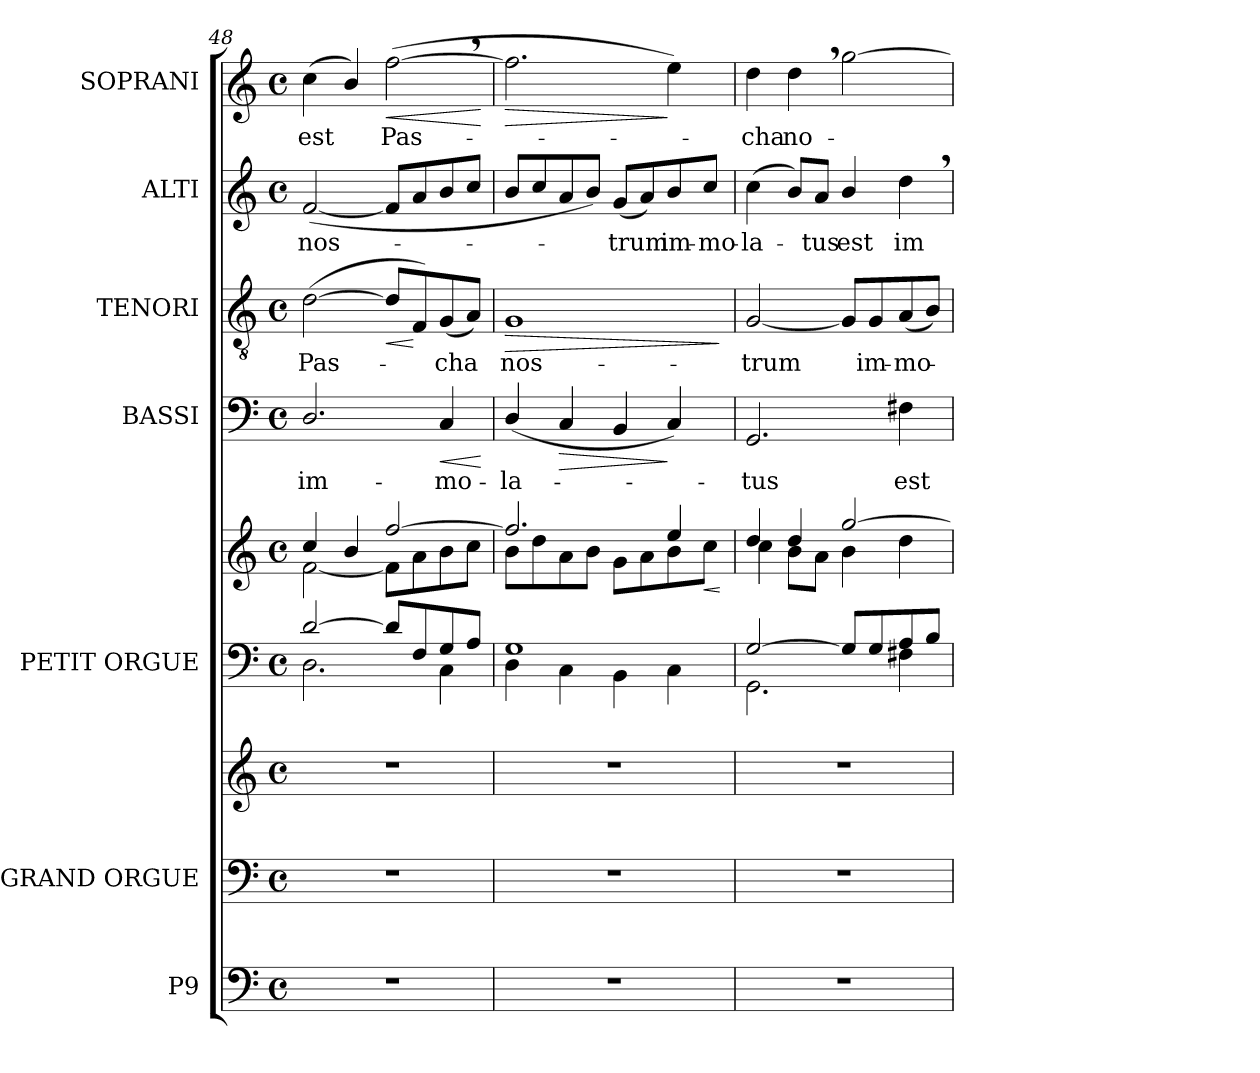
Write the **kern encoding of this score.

**kern	**kern	**kern	**kern	**kern	**dynam	**kern	**text	**dynam	**kern	**text	**dynam	**kern	**text	**kern	**text	**dynam
*part7	*part6	*part6	*part5	*part5	*part5	*part4	*part4	*part4	*part3	*part3	*part3	*part2	*part2	*part1	*part1	*part1
*staff9	*staff8	*staff7	*staff6	*staff5	*staff5/6	*staff4	*staff4	*staff4	*staff3	*staff3	*staff3	*staff2	*staff2	*staff1	*staff1	*staff1
*I"P9	*I"GRAND ORGUE	*	*I"PETIT ORGUE	*	*	*I"BASSI	*	*	*I"TENORI	*	*	*I"ALTI	*	*I"SOPRANI	*	*
*	*I'Org.	*	*I'Org.	*	*	*I'B.	*	*	*I'T.	*	*	*I'A.	*	*I'S.	*	*
*clefF4	*clefF4	*clefG2	*clefF4	*clefG2	*	*clefF4	*	*	*clefGv2	*	*	*clefG2	*	*clefG2	*	*
*	*	*	*	*	*	*	*	*	*ITrd7c12	*	*	*	*	*	*	*
*k[]	*k[]	*k[]	*k[]	*k[]	*	*k[]	*	*	*k[]	*	*	*k[]	*	*k[]	*	*
*C:	*C:	*C:	*C:	*C:	*	*C:	*	*	*C:	*	*	*C:	*	*C:	*	*
*M4/4	*M4/4	*M4/4	*M4/4	*M4/4	*	*M4/4	*	*	*M4/4	*	*	*M4/4	*	*M4/4	*	*
*met(c)	*met(c)	*met(c)	*met(c)	*met(c)	*	*met(c)	*	*	*met(c)	*	*	*met(c)	*	*met(c)	*	*
=48	=48	=48	=48	=48	=48	=48	=48	=48	=48	=48	=48	=48	=48	=48	=48	=48
*	*	*	*^	*^	*	*	*	*	*	*	*	*	*	*	*	*
!	!	!	!	!	!	!	!	!	!LO:LY:b:color=#000000	!	!	!	!	!	!	!	!	!
!	!	!	!	!	!	!	!	!	!	!	!	!LO:LY:b:color=#000000	!	!	!	!	!	!
!	!	!	!	!	!	!	!	!	!	!	!	!	!	!	!LO:LY:b:color=#000000	!	!	!
!	!	!	!	!	!	!	!	!	!	!	!	!	!	!	!	!	!LO:LY:b:color=#000000	!
1r	1r	1r	[2di/	2.Di\	4cci/	[2fi\	.	2.Di/	im-	.	([2Di\	Pas-	.	([2fi/	nos-	(4cci\	est	.
.	.	.	.	.	4bi/	.	.	.	.	.	.	.	.	.	.	4bi/)	.	.
!	!	!	!	!	!	!	!	!	!	!	!	!	!LO:HP:b	!	!	!	!	!
!	!	!	!	!	!	!	!	!	!	!	!	!	!	!	!	!	!LO:LY:b:color=#000000	!LO:HP:b
.	.	.	8di/L]	.	[2ffi/	8fi\L]	.	.	.	.	8Di/L]	.	<	8fi/L]	.	([2ff,i\	Pas-	<
.	.	.	8Fi/	.	.	8ai\	.	.	.	.	8FFi/)	.	[	8ai/	.	.	.	.
!	!	!	!	!	!	!	!	!	!LO:LY:b:color=#000000	!LO:HP:b	!	!	!	!	!	!	!	!
!	!	!	!	!	!	!	!	!	!	!	!	!LO:LY:b:color=#000000	!	!	!	!	!	!
.	.	.	8Gi/	4Ci\	.	8bi\	.	4Ci/	-mo-	<	(8GGi/	-cha	.	8bi/	.	.	.	.
.	.	.	8Ai/J	.	.	8cci\J	.	.	.	.	8AAi/J)	.	.	8cci/J	.	.	.	.
*	*	*	*v	*v	*	*	*	*	*	*	*	*	*	*	*	*	*	*
*	*	*	*	*v	*v	*	*	*	*	*	*	*	*	*	*	*	*
.	.	.	.	.	.	.	.	[	.	.	.	.	.	.	.	[
=49	=49	=49	=49	=49	=49	=49	=49	=49	=49	=49	=49	=49	=49	=49	=49	=49
*	*	*	*^	*^	*	*	*	*	*	*	*	*	*	*	*	*
!	!	!	!	!	!	!	!	!	!LO:LY:b:color=#000000	!	!	!	!	!	!	!	!	!
!	!	!	!	!	!	!	!	!	!	!	!	!LO:LY:b:color=#000000	!LO:HP:b	!	!	!	!	!LO:HP:b
1r	1r	1r	1Gi	4Di\	2.ffi/]	8bi\L	.	(4Di/	-la-	.	1GGi	nos-	>	8bi/L	.	2.ffi\]	.	>
.	.	.	.	.	.	8ddi\	.	.	.	.	.	.	.	8cci/	.	.	.	.
!	!	!	!	!	!	!	!	!	!	!LO:HP:b	!	!	!	!	!	!	!	!
.	.	.	.	4Ci\	.	8ai\	]	4Ci/	.	>	.	.	.	8ai/	.	.	.	.
.	.	.	.	.	.	8bi\J	.	.	.	.	.	.	.	8bi/J)	.	.	.	.
!	!	!	!	!	!	!	!	!	!	!	!	!	!	!	!LO:LY:b:color=#000000	!	!	!
.	.	.	.	4BBi\	.	8gi\L	.	4BBi/	.	.	.	.	.	(8gi/L	-trum	.	.	.
.	.	.	.	.	.	8ai\	.	.	.	.	.	.	.	8ai/)	.	.	.	.
!	!	!	!	!	!	!	!	!	!	!	!	!	!	!	!LO:LY:b:color=#000000	!	!	!
.	.	.	.	4Ci\	4eei/	8bi\	.	4Ci/)	.	]	.	.	.	8bi/	im-	4eei\)	.	]
!	!	!	!	!	!	!	!LO:HP:b	!	!	!	!	!	!	!	!	!	!	!
!	!	!	!	!	!	!	!LO:HP:n=1:b	!	!	!	!	!	!	!	!	!	!	!
!	!	!	!	!	!	!	!	!	!	!	!	!	!	!	!LO:LY:b:color=#000000	!	!	!
.	.	.	.	.	.	8cci\J	< >	.	.	.	.	.	.	8cci/J	-mo-	.	.	.
*	*	*	*v	*v	*	*	*	*	*	*	*	*	*	*	*	*	*	*
*	*	*	*	*v	*v	*	*	*	*	*	*	*	*	*	*	*	*
.	.	.	.	.	[	.	.	.	.	.	]	.	.	.	.	.
!!LO:LB:g=z
=50	=50	=50	=50	=50	=50	=50	=50	=50	=50	=50	=50	=50	=50	=50	=50	=50
*	*	*	*^	*^	*	*	*	*	*	*	*	*	*	*	*	*
!	!	!	!	!	!	!	!	!	!LO:LY:b:color=#000000	!	!	!	!	!	!	!	!	!
!	!	!	!	!	!	!	!	!	!	!	!	!LO:LY:b:color=#000000	!	!	!	!	!	!
!	!	!	!	!	!	!	!	!	!	!	!	!	!	!	!LO:LY:b:color=#000000	!	!	!
!	!	!	!	!	!	!	!	!	!	!	!	!	!	!	!	!	!LO:LY:b:color=#000000	!
1r	1r	1r	[2Gi/	2.GGi\	4ddi/	4cci\	.	2.GGi/	-tus	.	[2GGi/	-trum	.	(4cci\	-la-	4ddi\	-cha	.
!	!	!	!	!	!	!	!	!	!	!	!	!	!	!	!	!	!LO:LY:b:color=#000000	!
.	.	.	.	.	4ddi/	8bi\L	.	.	.	.	.	.	.	8bi/L)	.	4dd,i\	no-	.
!	!	!	!	!	!	!	!	!	!	!	!	!	!	!	!LO:LY:b:color=#000000	!	!	!
.	.	.	.	.	.	8ai\J	.	.	.	.	.	.	.	8ai/J	-tus	.	.	.
!	!	!	!	!	!	!	!	!	!	!	!	!	!	!	!LO:LY:b:color=#000000	!	!	!
.	.	.	8Gi/L]	.	[2ggi/	4bi\	.	.	.	.	8GGi/L]	.	.	4bi/	est	[2ggi\	.	.
!	!	!	!	!	!	!	!	!	!	!	!	!LO:LY:b:color=#000000	!	!	!	!	!	!
.	.	.	8Gi/	.	.	.	.	.	.	.	8GGi/	im-	.	.	.	.	.	.
!	!	!	!	!	!	!	!	!	!LO:LY:b:color=#000000	!	!	!	!	!	!	!	!	!
!	!	!	!	!	!	!	!	!	!	!	!	!LO:LY:b:color=#000000	!	!	!	!	!	!
!	!	!	!	!	!	!	!	!	!	!	!	!	!	!	!LO:LY:b:color=#000000	!	!	!
.	.	.	8Ai/	4F#Xi\	.	4ddi\	.	4F#Xi\	est	.	(8AAi/	-mo-	.	4dd,i\	im-	.	.	.
.	.	.	8Bi/J	.	.	.	.	.	.	.	8BBi/J)	.	.	.	.	.	.	.
*	*	*	*v	*v	*	*	*	*	*	*	*	*	*	*	*	*	*	*
*	*	*	*	*v	*v	*	*	*	*	*	*	*	*	*	*	*	*
=	=	=	=	=	=	=	=	=	=	=	=	=	=	=	=	=
*-	*-	*-	*-	*-	*-	*-	*-	*-	*-	*-	*-	*-	*-	*-	*-	*-
